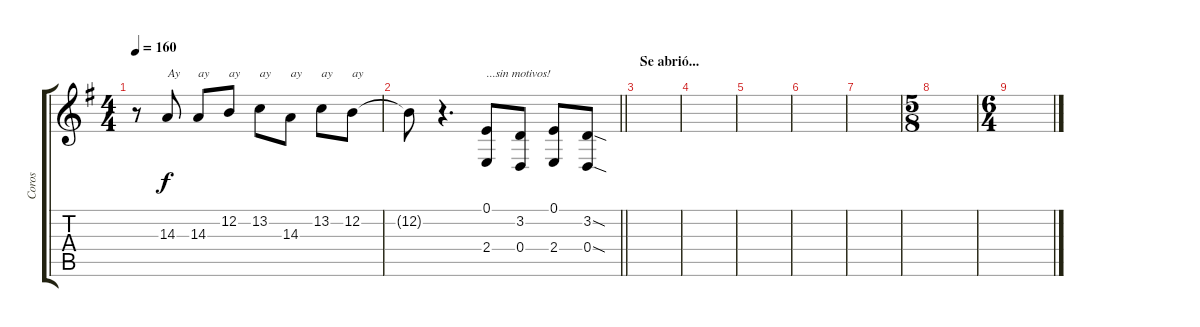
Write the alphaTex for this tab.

\track ("Coros" "Coros") {instrument choiraahs}
\staff {score tabs}
\tuning (E4 B3 G3 D3 A2 E2) {hide}
\ts (4 4)
\tempo 160
\clef g2
\ks eminor
r.8{dy f} 14.3.8{txt "Ay"} 14.3.8{txt "ay"} 12.2.8{txt "ay"} 13.2.8{txt "ay"} 14.3.8{txt "ay"} 13.2.8{txt "ay"} 12.2.8{txt "ay"} |
\barLineRight lightlight
12.2{t}.8 r.4{d} (0.1 2.4).8{txt "...sin motivos!"} (3.2 0.4).8 (0.1 2.4).8 (3.2{sod} 0.4{sod}).8 |
\section ("" "Se abrió...")
|
|
|
|
|
\ts (5 8)
|
\ts (6 4)
